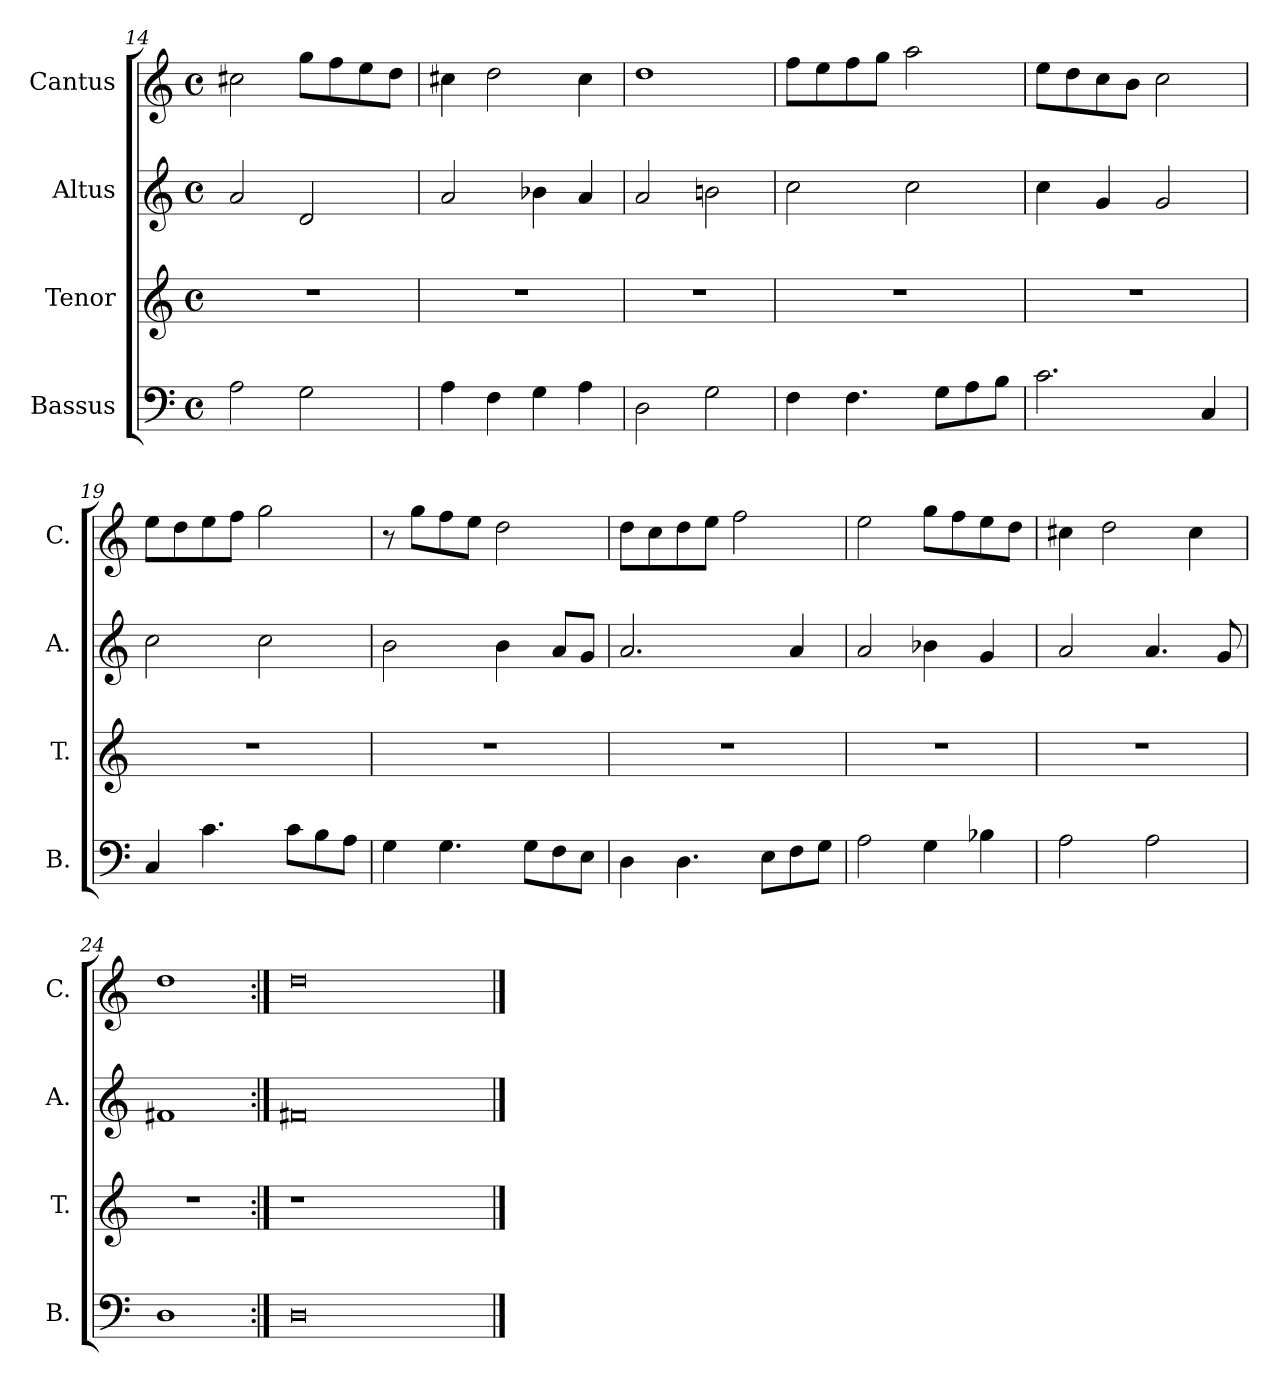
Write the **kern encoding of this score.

**kern	**kern	**kern	**kern
*part4	*part3	*part2	*part1
*staff4	*staff3	*staff2	*staff1
*I"Bassus	*I"Tenor	*I"Altus	*I"Cantus
*I'B.	*I'T.	*I'A.	*I'C.
*clefF4	*clefG2	*clefG2	*clefG2
*k[]	*k[]	*k[]	*k[]
*M4/4	*M4/4	*M4/4	*M4/4
*met(c)	*met(c)	*met(c)	*met(c)
=14	=14	=14	=14
2A\	1r	2a/	2cc#X\
2G\	.	2d/	8gg\L
.	.	.	8ff\
.	.	.	8ee\
.	.	.	8dd\J
=15	=15	=15	=15
4A\	1r	2a/	4cc#X\
4F\	.	.	2dd\
4G\	.	4b-X\	.
4A\	.	4a/	4cc#\
=16	=16	=16	=16
2D\	1r	2a/	1dd
2G\	.	2bn\	.
!!LO:LB:g=z
=17	=17	=17	=17
4F\	1r	2cc\	8ff\L
.	.	.	8ee\
4.F\	.	.	8ff\
.	.	.	8gg\J
.	.	2cc\	2aa\
8G\L	.	.	.
8A\	.	.	.
8B\J	.	.	.
=18	=18	=18	=18
2.c\	1r	4cc\	8ee\L
.	.	.	8dd\
.	.	4g/	8cc\
.	.	.	8b\J
.	.	2g/	2cc\
4C/	.	.	.
=19	=19	=19	=19
4C/	1r	2cc\	8ee\L
.	.	.	8dd\
4.c\	.	.	8ee\
.	.	.	8ff\J
.	.	2cc\	2gg\
8c\L	.	.	.
8B\	.	.	.
8A\J	.	.	.
=20	=20	=20	=20
4G\	1r	2b\	8r
.	.	.	8gg\L
4.G\	.	.	8ff\
.	.	.	8ee\J
.	.	4b\	2dd\
8G\L	.	.	.
8F\	.	8a/L	.
8E\J	.	8g/J	.
=21	=21	=21	=21
4D\	1r	2.a/	8dd\L
.	.	.	8cc\
4.D\	.	.	8dd\
.	.	.	8ee\J
.	.	.	2ff\
8E\L	.	.	.
8F\	.	4a/	.
8G\J	.	.	.
=22	=22	=22	=22
2A\	1r	2a/	2ee\
4G\	.	4b-X\	8gg\L
.	.	.	8ff\
4B-X\	.	4g/	8ee\
.	.	.	8dd\J
=23	=23	=23	=23
2A\	1r	2a/	4cc#X\
.	.	.	2dd\
2A\	.	4.a/	.
.	.	.	4cc#\
.	.	8g/	.
=24	=24	=24	=24
1D	1r	1f#X	1dd
=25:|!	=25:|!	=25:|!	=25:|!
0D	1r	0f#X	0dd
.	1ryy	.	.
==	==	==	==
*-	*-	*-	*-
